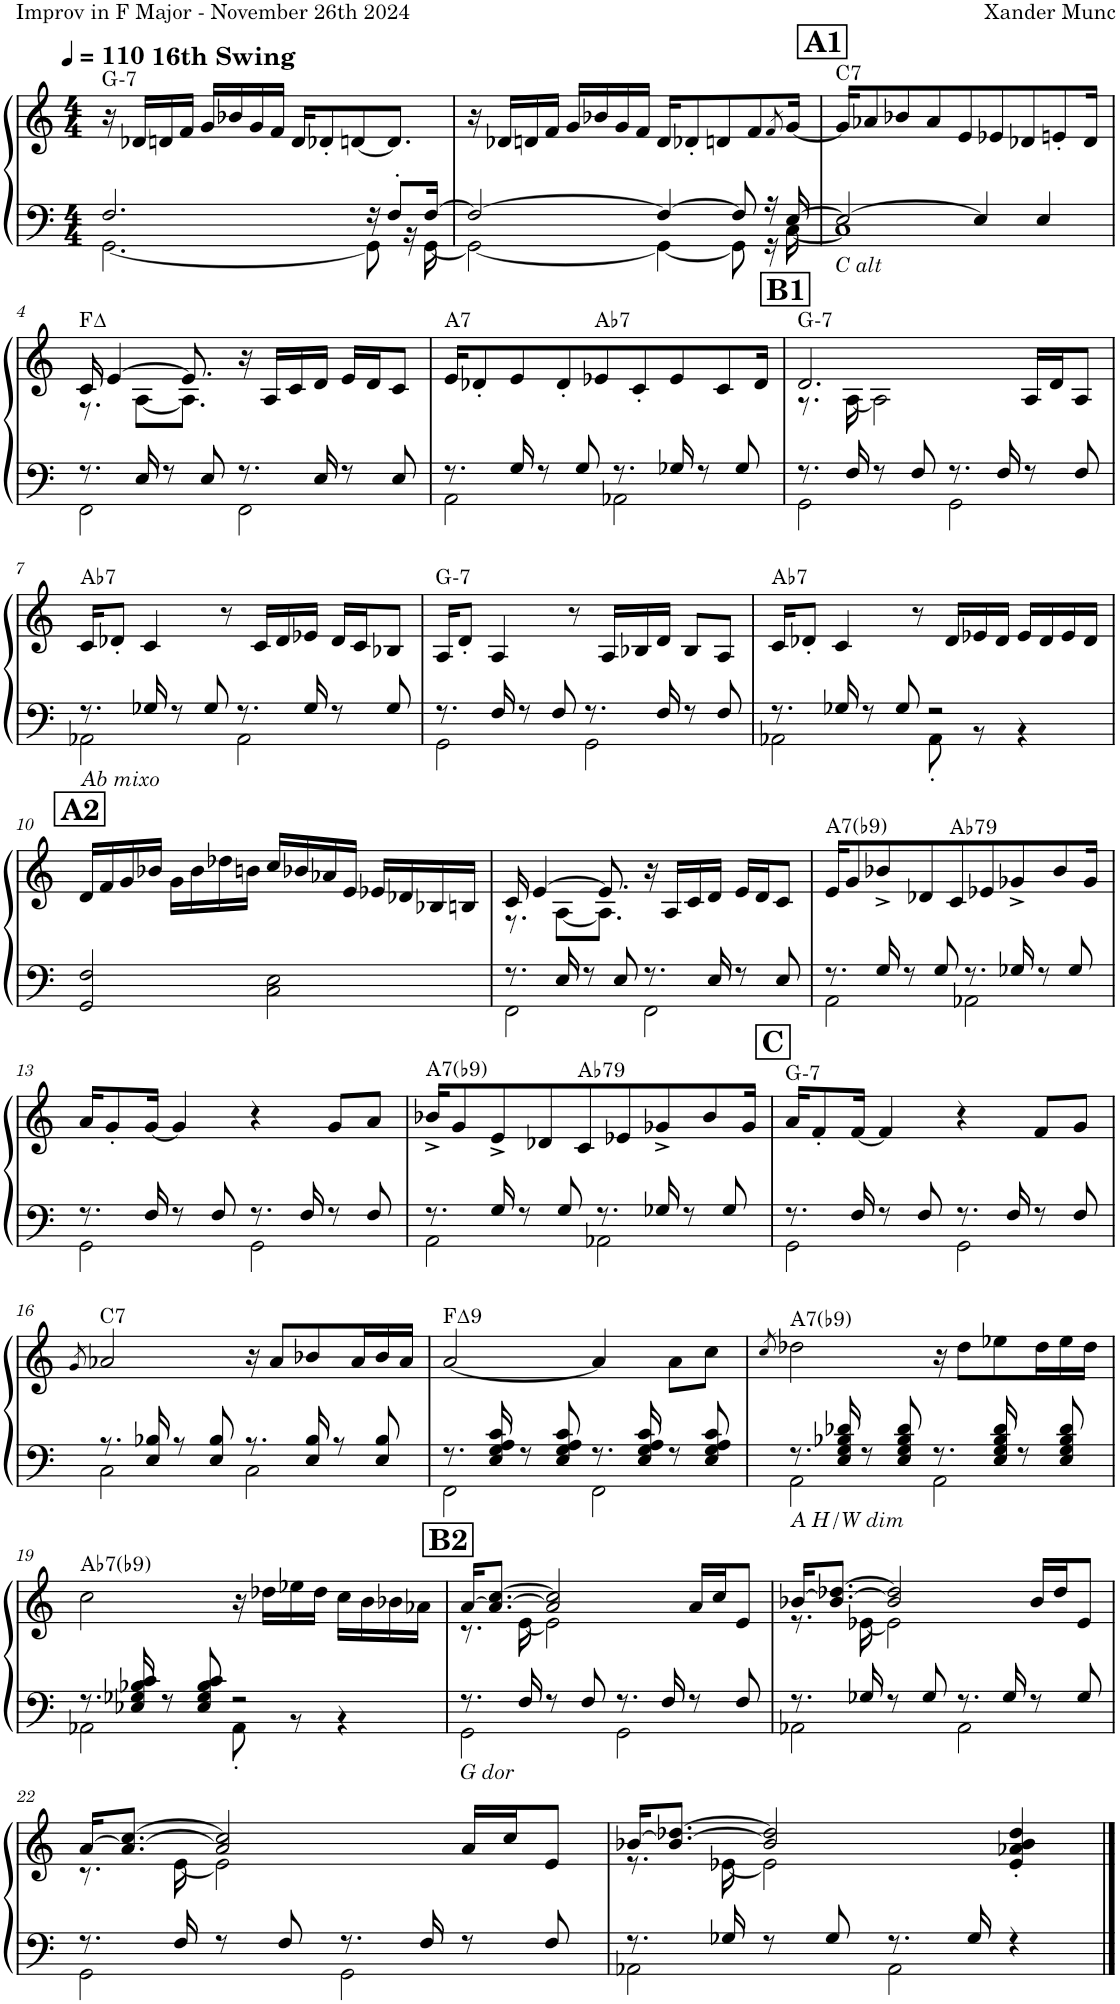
**kern	**kern
*part1	*part1
*staff2	*staff1
*I"Piano	*
*I'Pno.	*
*clefF4	*clefG2
*k[]	*k[]
*M4/4	*M4/4
*MM110	*MM110
=1	=1
*^	*
!	!	!LO:TX:a:t=Improv in F Major - November 26th 2024                                                                                                   Xander Munc
!	!	!LO:TX:a:B:t=16th Swing
!	!	!LO:TX:a:t=G-7
!LO:TX:a:t=Improv in F Major - November 26th 2024                                                                                                   Xander Munc	!	!
2.F/	[2.GG\	16r
.	.	16d-X/LL
.	.	16dn/
.	.	16f/JJ
.	.	16g/LL
.	.	16b-X/
.	.	16g/
.	.	16f/JJ
.	.	16d/KL
.	.	8d-X'/
.	.	[8dn/
16r	8GG\]	.
8F'/L	.	8.d/J]
.	16r	.
[16F/Jk	[16GG\	.
=2	=2	=2
2F/_	2GG\_	16r
.	.	16d-X/LL
.	.	16dn/
.	.	16f/JJ
.	.	16g/LL
.	.	16b-X/
.	.	16g/
.	.	16f/JJ
4F/_	4GG\_	16d/KL
.	.	8d-X'/
.	.	8dn/
8F/]	8GG\]	.
.	.	8f/
16r	16r	.
.	.	8qf/
[16E/	[16C\	[16g/Jk
!!LO:REH:place=s1:a:B:cj:fs=14:t=A1
=3	=3	=3
!	!	!LO:TX:a:t=C7
!LO:TX:b:i:t=C alt	!	!
2E/_	1C]	16g/KL]
.	.	8a-X/
.	.	8b-X/
.	.	8a-/
.	.	8e/
4E/]	.	.
.	.	8e-X/
.	.	8d-X/
4E/	.	.
.	.	8en'/
.	.	16d-/Jk
!!LO:LB:g=z
=4	=4	=4
*	*	*^
!	!	!LO:TX:a:t=F∆	!
8.r	2FF\	16c/	8.r
.	.	[4e/	.
16E/	.	.	[8A\L
8r	.	.	.
.	.	8.e/]	8.A\J]
8E/	.	.	.
8.r	2FF\	16r	2ryy
.	.	16A/LL	.
.	.	16c/	.
16E/	.	16d/JJ	.
8r	.	16e/LL	.
.	.	16d/J	.
8E/	.	8c/J	.
*	*	*v	*v
=5	=5	=5
!	!	!LO:TX:a:t=A7
8.r	2AA\	16e/KL
.	.	8d-X'/
16G/	.	8e/
8r	.	.
.	.	8d-'/
8G/	.	.
!	!	!LO:TX:a:t=A♭7
.	.	8e-X/
8.r	2AA-X\	.
.	.	8c'/
16G-X/	.	8e-/
8r	.	.
.	.	8c/
8G-/	.	.
.	.	16d-/Jk
!!LO:REH:place=s1:a:B:cj:fs=14:t=B1
=6	=6	=6
*	*	*^
!	!	!LO:TX:a:t=G-7	!
8.r	2GG\	2.d/	8.r
16F/	.	.	[16A\
8r	.	.	2A\]
8F/	.	.	.
8.r	2GG\	.	.
16F/	.	.	.
8r	.	16A/LL	4ryy
.	.	16d/J	.
8F/	.	8A/J	.
*	*	*v	*v
!!LO:LB:g=z
=7	=7	=7
!	!	!LO:TX:a:t=A♭7
!LO:TX:b:i:t=Ab mixo	!	!
8.r	2AA-X\	16c/KL
.	.	8d-X'/J
16G-X/	.	4c/
8r	.	.
8G-/	.	.
.	.	8r
8.r	2AA-\	.
.	.	16c/LL
.	.	16d-/
16G-/	.	16e-X/JJ
8r	.	16d-/LL
.	.	16c/J
8G-/	.	8B-X/J
=8	=8	=8
!	!	!LO:TX:a:t=G-7
8.r	2GG\	16A/KL
.	.	8d'/J
16F/	.	4A/
8r	.	.
8F/	.	.
.	.	8r
8.r	2GG\	.
.	.	16A/LL
.	.	16B-X/
16F/	.	16d/JJ
8r	.	8B-/L
8F/	.	8A/J
=9	=9	=9
!	!	!LO:TX:a:t=A♭7
8.r	2AA-X\	16c/KL
.	.	8d-X'/J
16G-X/	.	4c/
8r	.	.
8G-/	.	.
.	.	8r
2r	8AA-'\	.
.	.	16d-/LL
.	8r	16e-X/
.	.	16d-/JJ
.	4r	16e-/LL
.	.	16d-/
.	.	16e-/
.	.	16d-/JJ
*v	*v	*
!!LO:LB:g=z
!!LO:REH:place=s1:a:B:cj:fs=14:t=A2
=10	=10
2GG/ 2F/	16d/LL
.	16f/
.	16g/
.	16b-X/JJ
.	16g\LL
.	16b-\
.	16dd-X\
.	16bn\JJ
2C\ 2E\	16cc/LL
.	16b-X/
.	16a-X/
.	16e/JJ
.	16e-X/LL
.	16d-X/
.	16B-X/
.	16Bn/JJ
=11	=11
*^	*^
8.r	2FF\	16c/	8.r
.	.	[4e/	.
16E/	.	.	[8A\L
8r	.	.	.
.	.	8.e/]	8.A\J]
8E/	.	.	.
8.r	2FF\	16r	2ryy
.	.	16A/LL	.
.	.	16c/	.
16E/	.	16d/JJ	.
8r	.	16e/LL	.
.	.	16d/J	.
8E/	.	8c/J	.
*	*	*v	*v
=12	=12	=12
!	!	!LO:TX:a:t=A7(♭9)
8.r	2AA\	16e/KL
.	.	8g/
16G/	.	8b-X^/
8r	.	.
.	.	8d-X/
8G/	.	.
!	!	!LO:TX:a:t=A♭79
.	.	8c/
8.r	2AA-X\	.
.	.	8e-X/
16G-X/	.	8g-X^/
8r	.	.
.	.	8b-/
8G-/	.	.
.	.	16g-/Jk
!!LO:LB:g=z
=13	=13	=13
8.r	2GG\	16a/KL
.	.	8g'/
16F/	.	[16g/Jk
8r	.	4g/]
8F/	.	.
8.r	2GG\	4r
16F/	.	.
8r	.	8g/L
8F/	.	8a/J
=14	=14	=14
!	!	!LO:TX:a:t=A7(♭9)
8.r	2AA\	16b-X^/KL
.	.	8g/
16G/	.	8e^/
8r	.	.
.	.	8d-X/
8G/	.	.
!	!	!LO:TX:a:t=A♭79
.	.	8c/
8.r	2AA-X\	.
.	.	8e-X/
16G-X/	.	8g-X^/
8r	.	.
.	.	8b-/
8G-/	.	.
.	.	16g-/Jk
!!LO:REH:place=s1:a:B:cj:fs=14:t=C
=15	=15	=15
!	!	!LO:TX:a:t=G-7
8.r	2GG\	16a/KL
.	.	8f'/
16F/	.	[16f/Jk
8r	.	4f/]
8F/	.	.
8.r	2GG\	4r
16F/	.	.
8r	.	8f/L
8F/	.	8g/J
!!LO:LB:g=z
=16	=16	=16
.	.	8qg/
!	!	!LO:TX:a:t=C7
8.r	2C\	2a-X/
16E/ 16B-X/	.	.
8r	.	.
8E/ 8B-/	.	.
8.r	2C\	16r
.	.	8a-/L
16E/ 16B-/	.	8b-X/
8r	.	.
.	.	16a-/L
8E/ 8B-/	.	16b-/
.	.	16a-/JJ
=17	=17	=17
!	!	!LO:TX:a:t=F∆9
8.r	2FF\	[2a/
16E/ 16G/ 16A/ 16c/	.	.
8r	.	.
8E/ 8G/ 8A/ 8c/	.	.
8.r	2FF\	4a/]
16E/ 16G/ 16A/ 16c/	.	.
8r	.	8a\L
8E/ 8G/ 8A/ 8c/	.	8cc\J
=18	=18	=18
.	.	8qcc/
!	!	!LO:TX:a:t=A7(♭9)
!LO:TX:b:i:t=A H/W dim	!	!
8.r	2AA\	2dd-X\
16E/ 16G/ 16B-X/ 16d-X/	.	.
8r	.	.
8E/ 8G/ 8B-/ 8d-/	.	.
8.r	2AA\	16r
.	.	8dd-\L
16E/ 16G/ 16B-/ 16d-/	.	8ee-X\
8r	.	.
.	.	16dd-\L
8E/ 8G/ 8B-/ 8d-/	.	16ee-\
.	.	16dd-\JJ
!!LO:LB:g=z
=19	=19	=19
!	!	!LO:TX:a:t=A♭7(♭9)
8.r	2AA-X\	2cc\
16E-X/ 16G-X/ 16B-X/ 16c/	.	.
8r	.	.
8E-/ 8G-/ 8B-/ 8c/	.	.
2r	8AA-'\	16r
.	.	16dd-X\LL
.	8r	16ee-X\
.	.	16dd-\JJ
.	4r	16cc\LL
.	.	16b\
.	.	16b-X\
.	.	16a-X\JJ
!!LO:REH:place=s1:a:B:cj:fs=14:t=B2
=20	=20	=20
*	*	*^
!LO:TX:b:i:t=G dor	!	!	!
8.r	2GG\	[16a/KL	8.r
.	.	8.a/_ [8.cc/J	.
16F/	.	.	[16e\
8r	.	2a/] 2cc/]	2e\]
8F/	.	.	.
8.r	2GG\	.	.
16F/	.	.	.
8r	.	16a/LL	4ryy
.	.	16cc/J	.
8F/	.	8e/J	.
=21	=21	=21	=21
8.r	2AA-X\	[16b-X/KL	8.r
.	.	8.b-/_ [8.dd-X/J	.
16G-X/	.	.	[16e-X\
8r	.	2b-/] 2dd-/]	2e-\]
8G-/	.	.	.
8.r	2AA-\	.	.
16G-/	.	.	.
8r	.	16b-/LL	4ryy
.	.	16dd-/J	.
8G-/	.	8e-/J	.
!!LO:LB:g=z	!!
=22	=22	=22	=22
8.r	2GG\	[16a/KL	8.r
.	.	8.a/_ [8.cc/J	.
16F/	.	.	[16e\
8r	.	2a/] 2cc/]	2e\]
8F/	.	.	.
8.r	2GG\	.	.
16F/	.	.	.
8r	.	16a/LL	4ryy
.	.	16cc/J	.
8F/	.	8e/J	.
=23	=23	=23	=23
8.r	2AA-X\	[16b-X/KL	8.r
.	.	8.b-/_ [8.dd-X/J	.
16G-X/	.	.	[16e-X\
8r	.	2b-/] 2dd-/]	2e-\]
8G-/	.	.	.
8.r	2AA-\	.	.
16G-/	.	.	.
4r	.	4e-/' 4a-X/' 4b-/' 4dd-/'	4ryy
*v	*v	*	*
*	*v	*v
==	==
*-	*-
